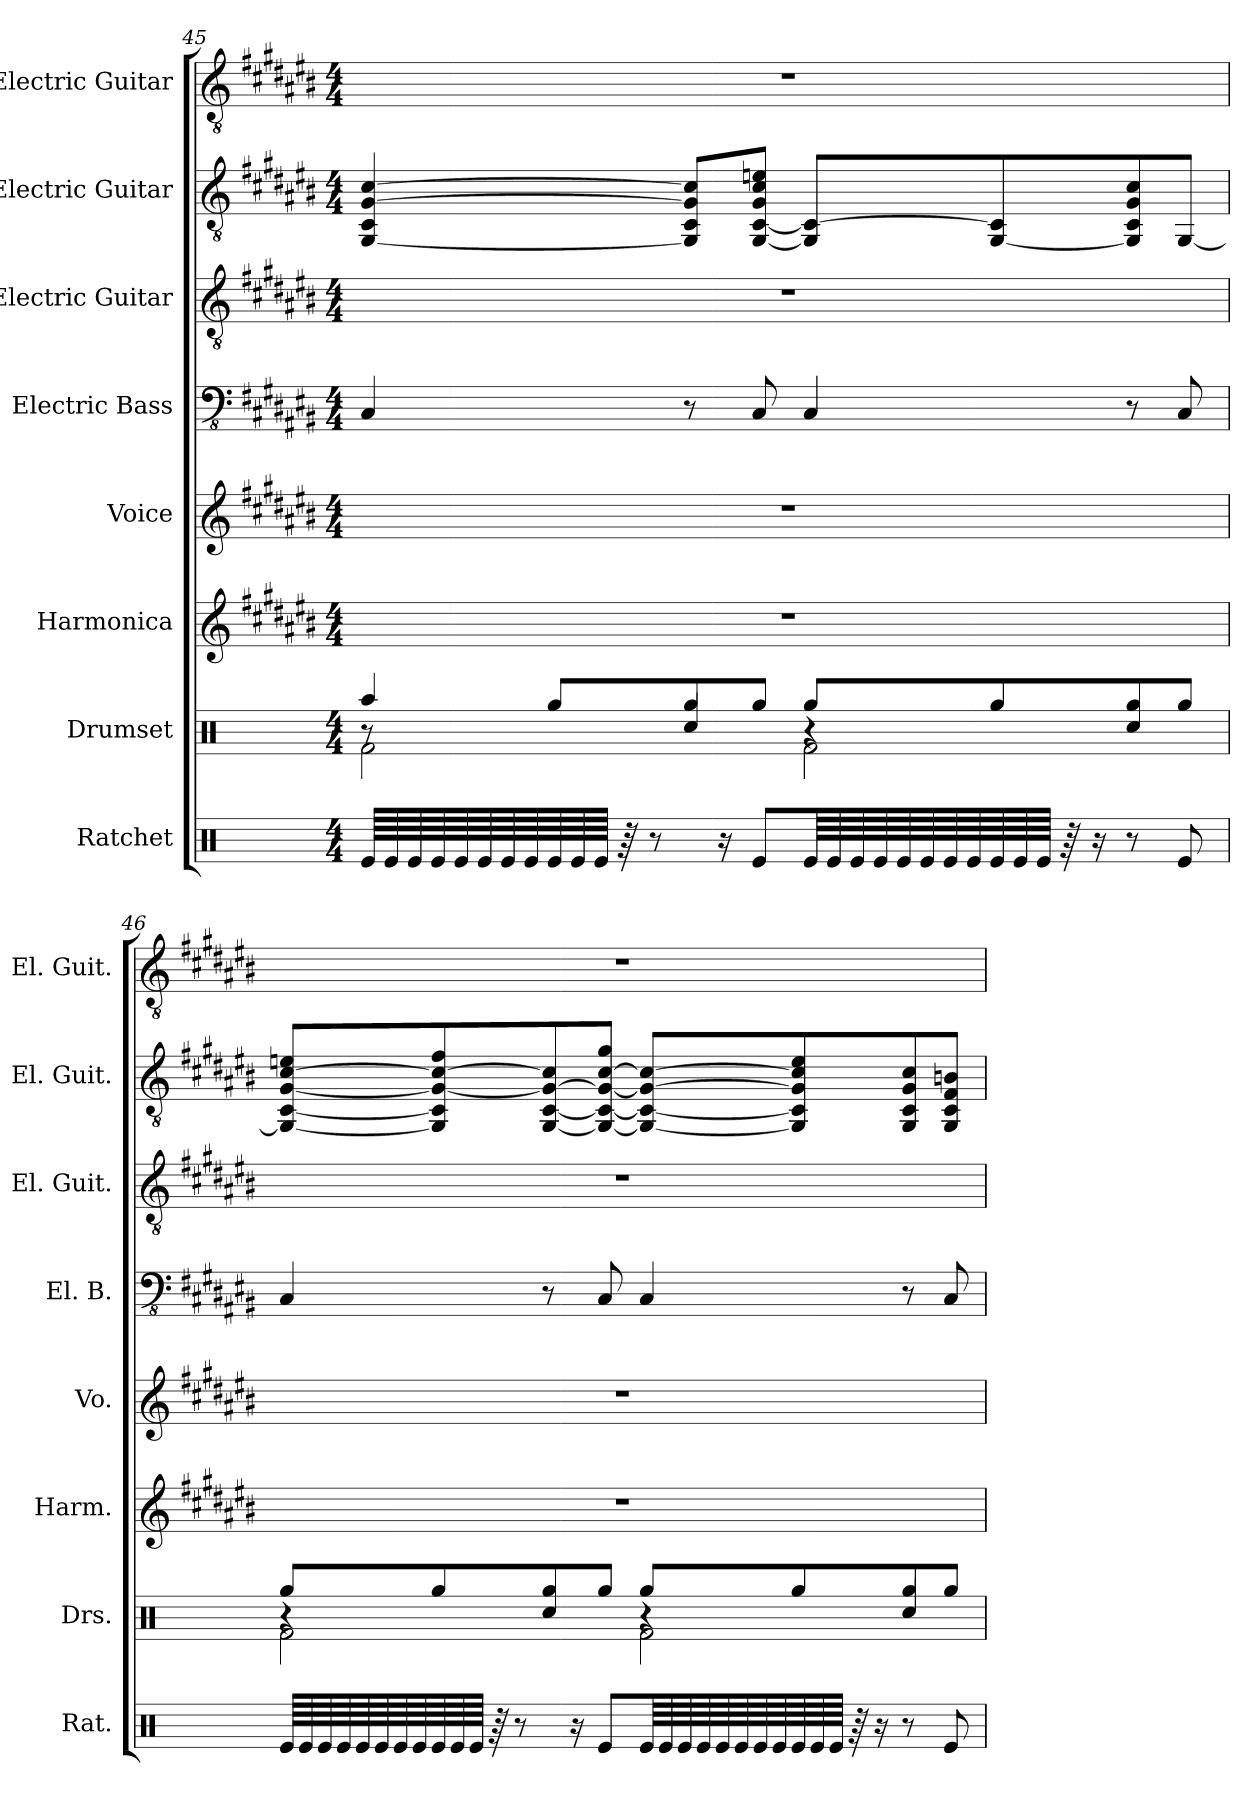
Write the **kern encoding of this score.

**kern	**kern	**kern	**kern	**kern	**kern	**kern	**kern
*part8	*part7	*part6	*part5	*part4	*part3	*part2	*part1
*staff8	*staff7	*staff6	*staff5	*staff4	*staff3	*staff2	*staff1
*I"Ratchet	*I"Drumset	*I"Harmonica	*I"Voice	*I"Electric Bass	*I"Electric Guitar	*I"Electric Guitar	*I"Electric Guitar
*I'Rat.	*I'Drs.	*I'Harm.	*I'Vo.	*I'El. B.	*I'El. Guit.	*I'El. Guit.	*I'El. Guit.
!!LO:PB:g=z
*clefX	*clefX	*clefG2	*clefG2	*clefFv4	*clefGv2	*clefGv2	*clefGv2
*k[]	*k[]	*k[f#c#g#d#a#e#b#]	*k[f#c#g#d#a#e#b#]	*k[f#c#g#d#a#e#b#]	*k[f#c#g#d#a#e#b#]	*k[f#c#g#d#a#e#b#]	*k[f#c#g#d#a#e#b#]
*M4/4	*M4/4	*M4/4	*M4/4	*M4/4	*M4/4	*M4/4	*M4/4
=45	=45	=45	=45	=45	=45	=45	=45
*	*^	*	*	*	*	*	*
*	*	*^	*	*	*	*	*	*
64Re/LLLL	4Raa/	2Rf\	8r	1r	1r	4CC#/	1r	[4GG#/ 4C#/ [4G#/ [4c#/	1r
64Re/	.	.	.	.	.	.	.	.	.
64Re/	.	.	.	.	.	.	.	.	.
64Re/	.	.	.	.	.	.	.	.	.
64Re/	.	.	.	.	.	.	.	.	.
64Re/	.	.	.	.	.	.	.	.	.
64Re/	.	.	.	.	.	.	.	.	.
64Re/	.	.	.	.	.	.	.	.	.
64Re/	.	.	8Rgg/L	.	.	.	.	.	.
64Re/	.	.	.	.	.	.	.	.	.
64Re/JJJJ	.	.	.	.	.	.	.	.	.
64r	.	.	.	.	.	.	.	.	.
8r	.	.	.	.	.	.	.	.	.
.	4Rcc/	.	8Rgg/	.	.	8r	.	8GG#/] 8C#/ 8G#/] 8c#/]L	.
16r	.	.	.	.	.	.	.	.	.
8Re/L	.	.	8Rgg/J	.	.	8CC#/	.	[8GG#/ [8C#/ 8G#/ 8c#/ 8en/J	.
64Re/LLL	4r	2Rf\	8Rgg/L	.	.	4CC#/	.	8GG#/] 8C#/_L	.
64Re/	.	.	.	.	.	.	.	.	.
64Re/	.	.	.	.	.	.	.	.	.
64Re/	.	.	.	.	.	.	.	.	.
64Re/	.	.	.	.	.	.	.	.	.
64Re/	.	.	.	.	.	.	.	.	.
64Re/	.	.	.	.	.	.	.	.	.
64Re/	.	.	.	.	.	.	.	.	.
64Re/	.	.	8Rgg/	.	.	.	.	[8GG#/ 8C#/]	.
64Re/	.	.	.	.	.	.	.	.	.
64Re/JJJJ	.	.	.	.	.	.	.	.	.
64r	.	.	.	.	.	.	.	.	.
16r	.	.	.	.	.	.	.	.	.
8r	4Rcc/	.	8Rgg/	.	.	8r	.	8GG#/] 8C#/ 8G#/ 8c#/	.
8Re/	.	.	8Rgg/J	.	.	8CC#/	.	[8GG#/J	.
!!LO:PB:g=z
=46	=46	=46	=46	=46	=46	=46	=46	=46	=46
64Re/LLLL	4r	2Rf\	8Rgg/L	1r	1r	4CC#/	1r	8GG#/_ [8C#/ [8G#/ [8c#/ 8en/L	1r
64Re/	.	.	.	.	.	.	.	.	.
64Re/	.	.	.	.	.	.	.	.	.
64Re/	.	.	.	.	.	.	.	.	.
64Re/	.	.	.	.	.	.	.	.	.
64Re/	.	.	.	.	.	.	.	.	.
64Re/	.	.	.	.	.	.	.	.	.
64Re/	.	.	.	.	.	.	.	.	.
64Re/	.	.	8Rgg/	.	.	.	.	8GG#/] 8C#/] 8G#/_ 8c#/_ 8f#/	.
64Re/	.	.	.	.	.	.	.	.	.
64Re/JJJJ	.	.	.	.	.	.	.	.	.
64r	.	.	.	.	.	.	.	.	.
8r	.	.	.	.	.	.	.	.	.
.	4Rcc/	.	8Rgg/	.	.	8r	.	[8GG#/ [8C#/ 8G#/_ 8c#/]	.
16r	.	.	.	.	.	.	.	.	.
8Re/L	.	.	8Rgg/J	.	.	8CC#/	.	8GG#/_ 8C#/_ 8G#/_ [8c#/ 8g#/J	.
64Re/LLL	4r	2Rf\	8Rgg/L	.	.	4CC#/	.	8GG#/_ 8C#/_ 8G#/_ 8c#/_L	.
64Re/	.	.	.	.	.	.	.	.	.
64Re/	.	.	.	.	.	.	.	.	.
64Re/	.	.	.	.	.	.	.	.	.
64Re/	.	.	.	.	.	.	.	.	.
64Re/	.	.	.	.	.	.	.	.	.
64Re/	.	.	.	.	.	.	.	.	.
64Re/	.	.	.	.	.	.	.	.	.
64Re/	.	.	8Rgg/	.	.	.	.	8GG#/] 8C#/] 8G#/] 8c#/] 8e/	.
64Re/	.	.	.	.	.	.	.	.	.
64Re/JJJJ	.	.	.	.	.	.	.	.	.
64r	.	.	.	.	.	.	.	.	.
16r	.	.	.	.	.	.	.	.	.
8r	4Rcc/	.	8Rgg/	.	.	8r	.	8GG#/ 8C#/ 8G#/ 8c#/	.
8Re/	.	.	8Rgg/J	.	.	8CC#/	.	8GG#/ 8C#/ 8F#/ 8Bn/J	.
*	*v	*v	*v	*	*	*	*	*	*
=	=	=	=	=	=	=	=
*-	*-	*-	*-	*-	*-	*-	*-
